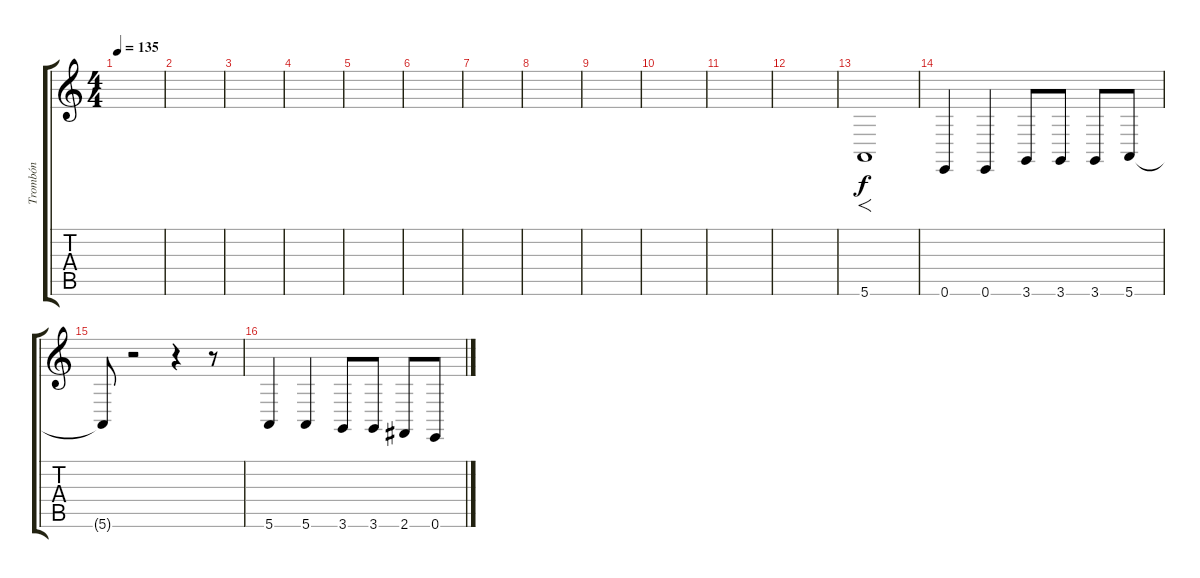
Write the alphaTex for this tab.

\track ("Trombón" "Trombón") {instrument trombone}
\staff {score tabs}
\tuning (E4 B3 G3 D3 A2 E2) {hide}
\ts (4 4)
\tempo 135
\clef g2
\ks c
|
|
|
|
|
|
|
|
|
|
|
|
5.6.1{f dy f} |
0.6.4 0.6.4 3.6.8 3.6.8 3.6.8 5.6.8 |
5.6{t}.8 r.2 r.4 r.8 |
5.6.4 5.6.4 3.6.8 3.6.8 2.6.8 0.6.8
